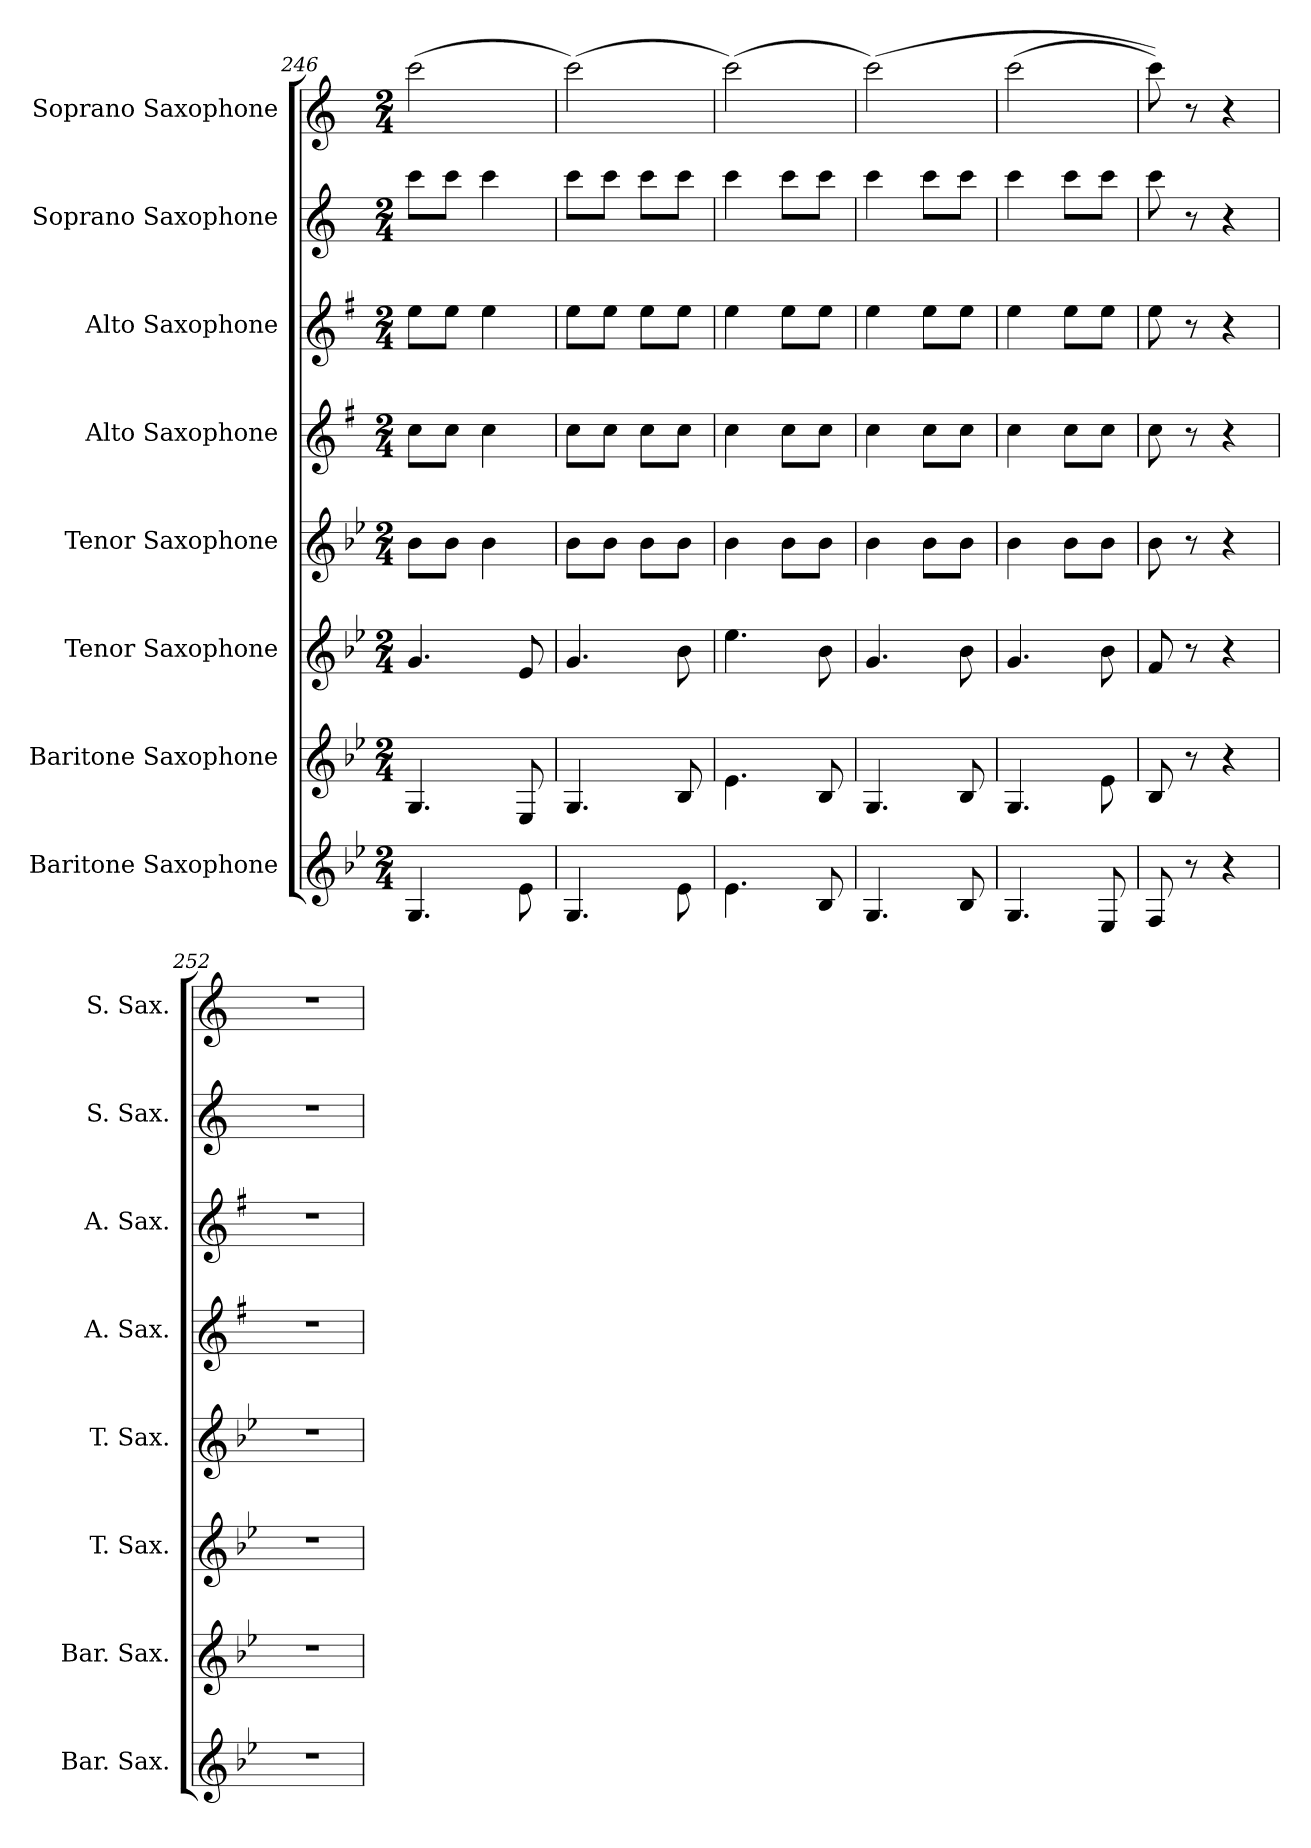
**kern	**kern	**kern	**kern	**kern	**kern	**kern	**kern
*part8	*part7	*part6	*part5	*part4	*part3	*part2	*part1
*staff8	*staff7	*staff6	*staff5	*staff4	*staff3	*staff2	*staff1
*I"Baritone Saxophone	*I"Baritone Saxophone	*I"Tenor Saxophone	*I"Tenor Saxophone	*I"Alto Saxophone	*I"Alto Saxophone	*I"Soprano Saxophone	*I"Soprano Saxophone
*I'Bar. Sax.	*I'Bar. Sax.	*I'T. Sax.	*I'T. Sax.	*I'A. Sax.	*I'A. Sax.	*I'S. Sax.	*I'S. Sax.
*clefG2	*clefG2	*clefG2	*clefG2	*clefG2	*clefG2	*clefG2	*clefG2
*ITrd12c21	*ITrd12c21	*ITrd8c14	*ITrd8c14	*ITrd5c9	*ITrd5c9	*ITrd1c2	*ITrd1c2
*k[b-e-]	*k[b-e-]	*k[b-e-]	*k[b-e-]	*k[b-e-]	*k[b-e-]	*k[b-e-]	*k[b-e-]
*M2/4	*M2/4	*M2/4	*M2/4	*M2/4	*M2/4	*M2/4	*M2/4
=246	=246	=246	=246	=246	=246	=246	=246
4.GG/	4.GG/	4.G/	8B-\L	8e-\L	8g\L	8bb-\L	(2bb-\
.	.	.	8B-\J	8e-\J	8g\J	8bb-\J	.
.	.	.	4B-\	4e-\	4g\	4bb-\	.
8E-\	8EE-/	8E-/	.	.	.	.	.
=247	=247	=247	=247	=247	=247	=247	=247
4.GG/	4.GG/	4.G/	8B-\L	8e-\L	8g\L	8bb-\L	(2bb-\)
.	.	.	8B-\J	8e-\J	8g\J	8bb-\J	.
.	.	.	8B-\L	8e-\L	8g\L	8bb-\L	.
8E-\	8BB-/	8B-\	8B-\J	8e-\J	8g\J	8bb-\J	.
=248	=248	=248	=248	=248	=248	=248	=248
4.E-\	4.E-\	4.e-\	4B-\	4e-\	4g\	4bb-\	(2bb-\)
.	.	.	8B-\L	8e-\L	8g\L	8bb-\L	.
8BB-/	8BB-/	8B-\	8B-\J	8e-\J	8g\J	8bb-\J	.
=249	=249	=249	=249	=249	=249	=249	=249
4.GG/	4.GG/	4.G/	4B-\	4e-\	4g\	4bb-\	(2bb-\)
.	.	.	8B-\L	8e-\L	8g\L	8bb-\L	.
8BB-/	8BB-/	8B-\	8B-\J	8e-\J	8g\J	8bb-\J	.
=250	=250	=250	=250	=250	=250	=250	=250
4.GG/	4.GG/	4.G/	4B-\	4e-\	4g\	4bb-\	(2bb-\
.	.	.	8B-\L	8e-\L	8g\L	8bb-\L	.
8EE-/	8E-\	8B-\	8B-\J	8e-\J	8g\J	8bb-\J	.
=251	=251	=251	=251	=251	=251	=251	=251
8FF/	8BB-/	8F/	8B-\	8e-\	8g\	8bb-\	8bb-\))
8r	8r	8r	8r	8r	8r	8r	8r
4r	4r	4r	4r	4r	4r	4r	4r
=252	=252	=252	=252	=252	=252	=252	=252
2r	2r	2r	2r	2r	2r	2r	2r
=	=	=	=	=	=	=	=
*-	*-	*-	*-	*-	*-	*-	*-
